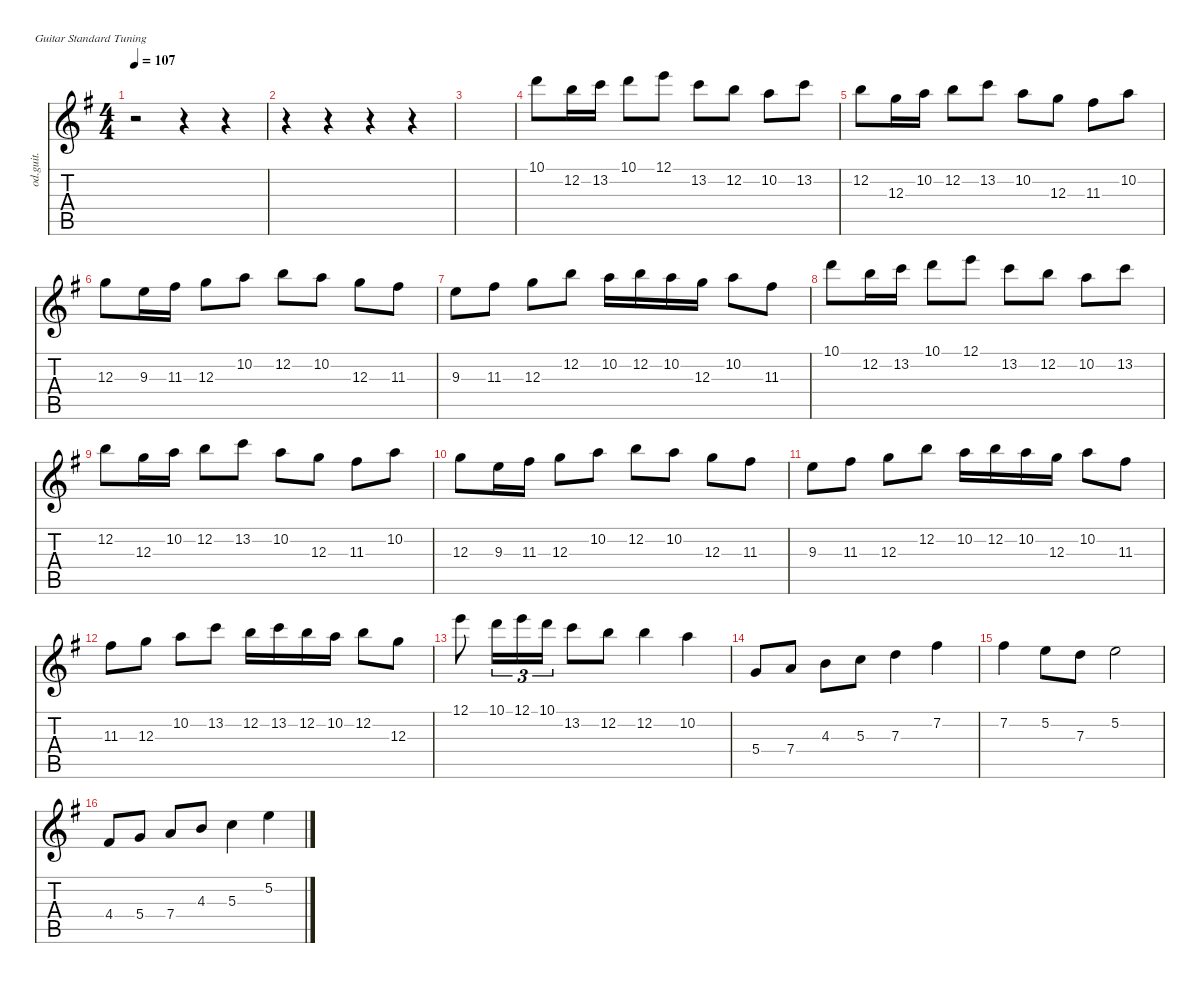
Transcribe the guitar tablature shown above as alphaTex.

\defaultSystemsLayout 4
\hideDynamics
\bracketExtendMode nobrackets
\track ("Overdriven Guitar" "od.guit.") {instrument overdrivenguitar}
\staff {score tabs}
\tuning (E4 B3 G3 D3 A2 E2)
\ts (4 4)
\tempo 107
\clef g2
\ks g
r.2{dy mf beam Down} r.4{beam Down} r.4{beam Down} |
r.4{beam Down} r.4{beam Down} r.4{beam Down} r.4{beam Down} |
|
10.1{acc forcenatural}.8{beam Down} 12.2{acc forcenatural}.16{beam Down} 13.2{acc forcenatural}.16{beam Down} 10.1{acc forcenatural}.8{beam Down} 12.1{acc forcenatural}.8{beam Down} 13.2{acc forcenatural}.8{beam Down} 12.2{acc forcenatural}.8{beam Down} 10.2{acc forcenatural}.8{beam Down} 13.2{acc forcenatural}.8{beam Down} |
12.2{acc forcenatural}.8{beam Down} 12.3{acc forcenatural}.16{beam Down} 10.2{acc forcenatural}.16{beam Down} 12.2{acc forcenatural}.8{beam Down} 13.2{acc forcenatural}.8{beam Down} 10.2{acc forcenatural}.8{beam Down} 12.3{acc forcenatural}.8{beam Down} 11.3{acc #}.8{beam Down} 10.2{acc forcenatural}.8{beam Down} |
12.3{acc forcenatural}.8{beam Down} 9.3{acc forcenatural}.16{beam Down} 11.3{acc #}.16{beam Down} 12.3{acc forcenatural}.8{beam Down} 10.2{acc forcenatural}.8{beam Down} 12.2{acc forcenatural}.8{beam Down} 10.2{acc forcenatural}.8{beam Down} 12.3{acc forcenatural}.8{beam Down} 11.3{acc #}.8{beam Down} |
9.3{acc forcenatural}.8{beam Down} 11.3{acc #}.8{beam Down} 12.3{acc forcenatural}.8{beam Down} 12.2{acc forcenatural}.8{beam Down} 10.2{acc forcenatural}.16{beam Down} 12.2{acc forcenatural}.16{beam Down} 10.2{acc forcenatural}.16{beam Down} 12.3{acc forcenatural}.16{beam Down} 10.2{acc forcenatural}.8{beam Down} 11.3{acc #}.8{beam Down} |
10.1{acc forcenatural}.8{beam Down} 12.2{acc forcenatural}.16{beam Down} 13.2{acc forcenatural}.16{beam Down} 10.1{acc forcenatural}.8{beam Down} 12.1{acc forcenatural}.8{beam Down} 13.2{acc forcenatural}.8{beam Down} 12.2{acc forcenatural}.8{beam Down} 10.2{acc forcenatural}.8{beam Down} 13.2{acc forcenatural}.8{beam Down} |
12.2{acc forcenatural}.8{beam Down} 12.3{acc forcenatural}.16{beam Down} 10.2{acc forcenatural}.16{beam Down} 12.2{acc forcenatural}.8{beam Down} 13.2{acc forcenatural}.8{beam Down} 10.2{acc forcenatural}.8{beam Down} 12.3{acc forcenatural}.8{beam Down} 11.3{acc #}.8{beam Down} 10.2{acc forcenatural}.8{beam Down} |
12.3{acc forcenatural}.8{beam Down} 9.3{acc forcenatural}.16{beam Down} 11.3{acc #}.16{beam Down} 12.3{acc forcenatural}.8{beam Down} 10.2{acc forcenatural}.8{beam Down} 12.2{acc forcenatural}.8{beam Down} 10.2{acc forcenatural}.8{beam Down} 12.3{acc forcenatural}.8{beam Down} 11.3{acc #}.8{beam Down} |
9.3{acc forcenatural}.8{beam Down} 11.3{acc #}.8{beam Down} 12.3{acc forcenatural}.8{beam Down} 12.2{acc forcenatural}.8{beam Down} 10.2{acc forcenatural}.16{beam Down} 12.2{acc forcenatural}.16{beam Down} 10.2{acc forcenatural}.16{beam Down} 12.3{acc forcenatural}.16{beam Down} 10.2{acc forcenatural}.8{beam Down} 11.3{acc #}.8{beam Down} |
11.3{acc #}.8{beam Down} 12.3{acc forcenatural}.8{beam Down} 10.2{acc forcenatural}.8{beam Down} 13.2{acc forcenatural}.8{beam Down} 12.2{acc forcenatural}.16{beam Down} 13.2{acc forcenatural}.16{beam Down} 12.2{acc forcenatural}.16{beam Down} 10.2{acc forcenatural}.16{beam Down} 12.2{acc forcenatural}.8{beam Down} 12.3{acc forcenatural}.8{beam Down} |
12.1{acc forcenatural}.8{beam Down} 10.1{acc forcenatural}.16{tu (3 2) beam Down} 12.1{acc forcenatural}.16{tu (3 2) beam Down} 10.1{acc forcenatural}.16{tu (3 2) beam Down} 13.2{acc forcenatural}.8{beam Down} 12.2{acc forcenatural}.8{beam Down} 12.2{acc forcenatural}.4{beam Down} 10.2{acc forcenatural}.4{beam Down} |
5.4{acc forcenatural}.8{beam Up} 7.4{acc forcenatural}.8{beam Up} 4.3{acc forcenatural}.8{beam Down} 5.3{acc forcenatural}.8{beam Down} 7.3{acc forcenatural}.4{beam Down} 7.2{acc #}.4{beam Down} |
7.2{acc #}.4{beam Down} 5.2{acc forcenatural}.8{beam Down} 7.3{acc forcenatural}.8{beam Down} 5.2{acc forcenatural}.2{beam Down} |
4.4{acc #}.8{beam Up} 5.4{acc forcenatural}.8{beam Up} 7.4{acc forcenatural}.8{beam Up} 4.3{acc forcenatural}.8{beam Up} 5.3{acc forcenatural}.4{beam Down} 5.2{acc forcenatural}.4{beam Down}
